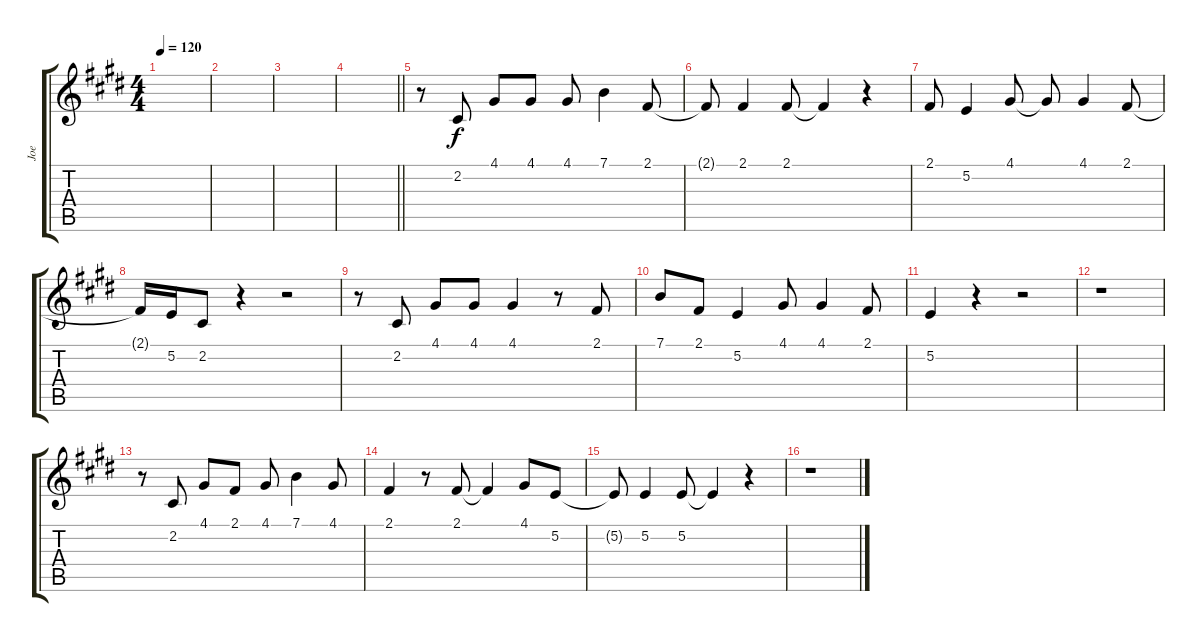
\track ("Joe" "Joe") {instrument lead1square}
\staff {score tabs}
\tuning (E4 B3 G3 D3 A2 E2) {hide}
\ts (4 4)
\tempo 120
\clef g2
\ks c#minor
|
|
|
\barLineRight lightlight
|
r.8 2.2.8 4.1.8 4.1.8 4.1.8 7.1.4 2.1.8 |
2.1{t}.8 2.1.4 2.1.8 2.1{t}.4 r.4 |
2.1.8 5.2.4 4.1.8 4.1{t}.8 4.1.4 2.1.8 |
2.1{t}.16 5.2.16 2.2.8 r.4 r.2 |
r.8 2.2.8 4.1.8 4.1.8 4.1.4 r.8 2.1.8 |
7.1.8 2.1.8 5.2.4 4.1.8 4.1.4 2.1.8 |
5.2.4 r.4 r.2 |
r.1 |
r.8 2.2.8 4.1.8 2.1.8 4.1.8 7.1.4 4.1.8 |
2.1.4 r.8 2.1.8 2.1{t}.4 4.1.8 5.2.8 |
5.2{t}.8 5.2.4 5.2.8 5.2{t}.4 r.4 |
r.1
